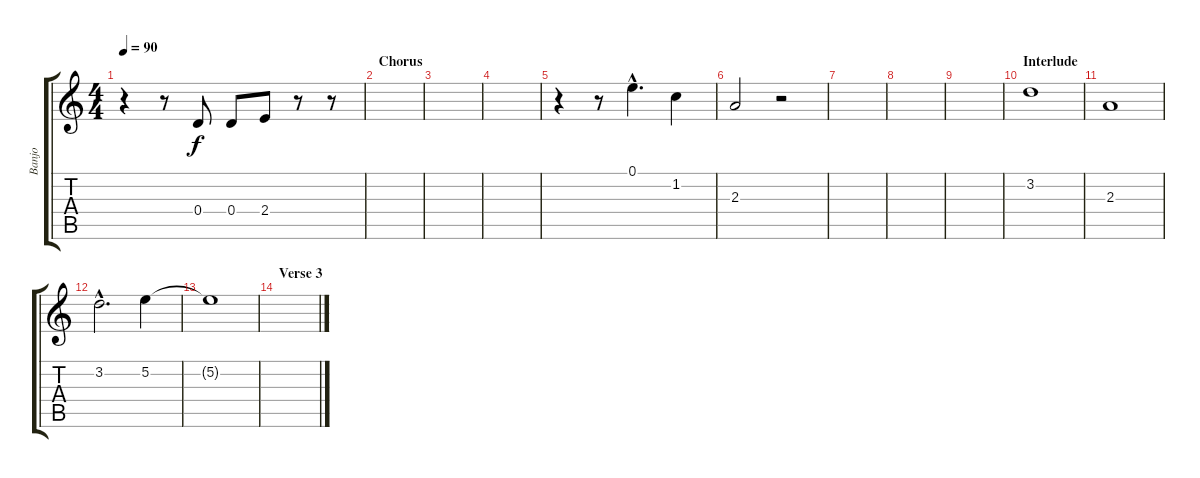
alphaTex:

\track ("Banjo" "Banjo") {instrument banjo}
\staff {score tabs}
\tuning (E4 B3 G3 D3 A2 E2) {hide}
\displaytranspose 12
\ts (4 4)
\tempo 90
\clef g2
\ks c
r.4{dy f} r.8 0.4.8 0.4.8 2.4.8 r.8 r.8 |
\section ("" "Chorus")
|
|
|
r.4{volume 12} r.8 0.1{hac}.4{d} 1.2.4 |
2.3.2 r.2 |
|
|
|
\section ("" "Interlude")
3.2.1{volume 10} |
2.3.1 |
3.2{hac}.2{d} 5.2.4 |
5.2{t}.1 |
\section ("" "Verse 3")
